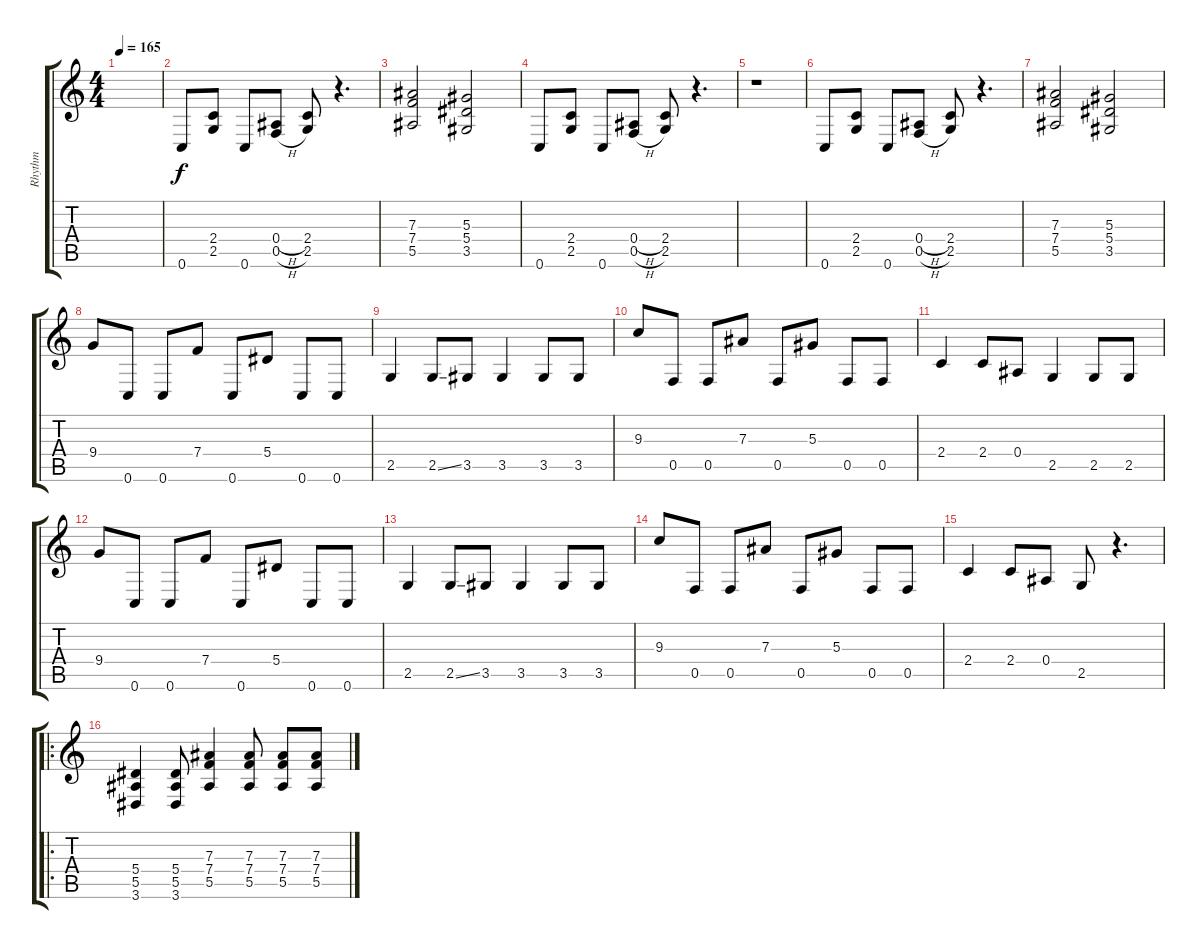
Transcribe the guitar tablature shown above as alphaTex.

\track ("Rhythm" "Rhythm") {instrument overdrivenguitar}
\staff {score tabs}
\tuning (C4 G3 Eb3 Bb2 F2 C2) {hide}
\ts (4 4)
\tempo 165
\clef g2
\ks c
|
0.6.8 (2.4 2.5).8 0.6.8 (0.4{h} 0.5{h}).8 (2.4 2.5).8 r.4{d} |
(7.3 7.4 5.5).2 (5.3 5.4 3.5).2 |
0.6.8 (2.4 2.5).8 0.6.8 (0.4{h} 0.5{h}).8 (2.4 2.5).8 r.4{d} |
r.1 |
0.6.8 (2.4 2.5).8 0.6.8 (0.4{h} 0.5{h}).8 (2.4 2.5).8 r.4{d} |
(7.3 7.4 5.5).2 (5.3 5.4 3.5).2 |
9.4.8 0.6.8 0.6.8 7.4.8 0.6.8 5.4.8 0.6.8 0.6.8 |
2.5.4 2.5{ss}.8 3.5.8 3.5.4 3.5.8 3.5.8 |
9.3.8 0.5.8 0.5.8 7.3.8 0.5.8 5.3.8 0.5.8 0.5.8 |
2.4.4 2.4.8 0.4.8 2.5.4 2.5.8 2.5.8 |
9.4.8 0.6.8 0.6.8 7.4.8 0.6.8 5.4.8 0.6.8 0.6.8 |
2.5.4 2.5{ss}.8 3.5.8 3.5.4 3.5.8 3.5.8 |
9.3.8 0.5.8 0.5.8 7.3.8 0.5.8 5.3.8 0.5.8 0.5.8 |
2.4.4 2.4.8 0.4.8 2.5.8 r.4{d} |
\ro
(5.4 5.5 3.6).4 (5.4 5.5 3.6).8 (7.3 7.4 5.5).4 (7.3 7.4 5.5).8 (7.3 7.4 5.5).8 (7.3 7.4 5.5).8
